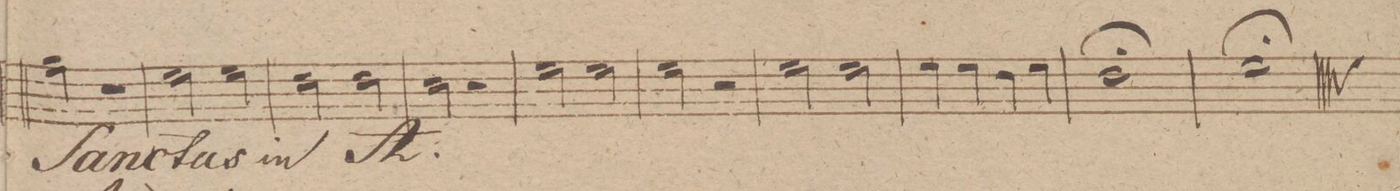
**kern	**dynam
*I"Corno 2do in A.	*
*clefG2	*
*k[f#]	*
*met(c|)	*
*M2/2	*
2cc\	.
2r	.
=307	=307
2b\	.
2b\	.
=308	=308
2a/	.
2a/	.
=309	=309
2g/	.
2r	.
=310	=310
2b\	.
2b\	.
=311	=311
2b\	.
2r	.
=312	=312
2b\	.
2b\	.
=313	=313
4b\	.
4b\	.
4a/	.
4b\	.
=314	=314
1a/;	.
=315	=315
1b\;	.
==	==
*-	*-
